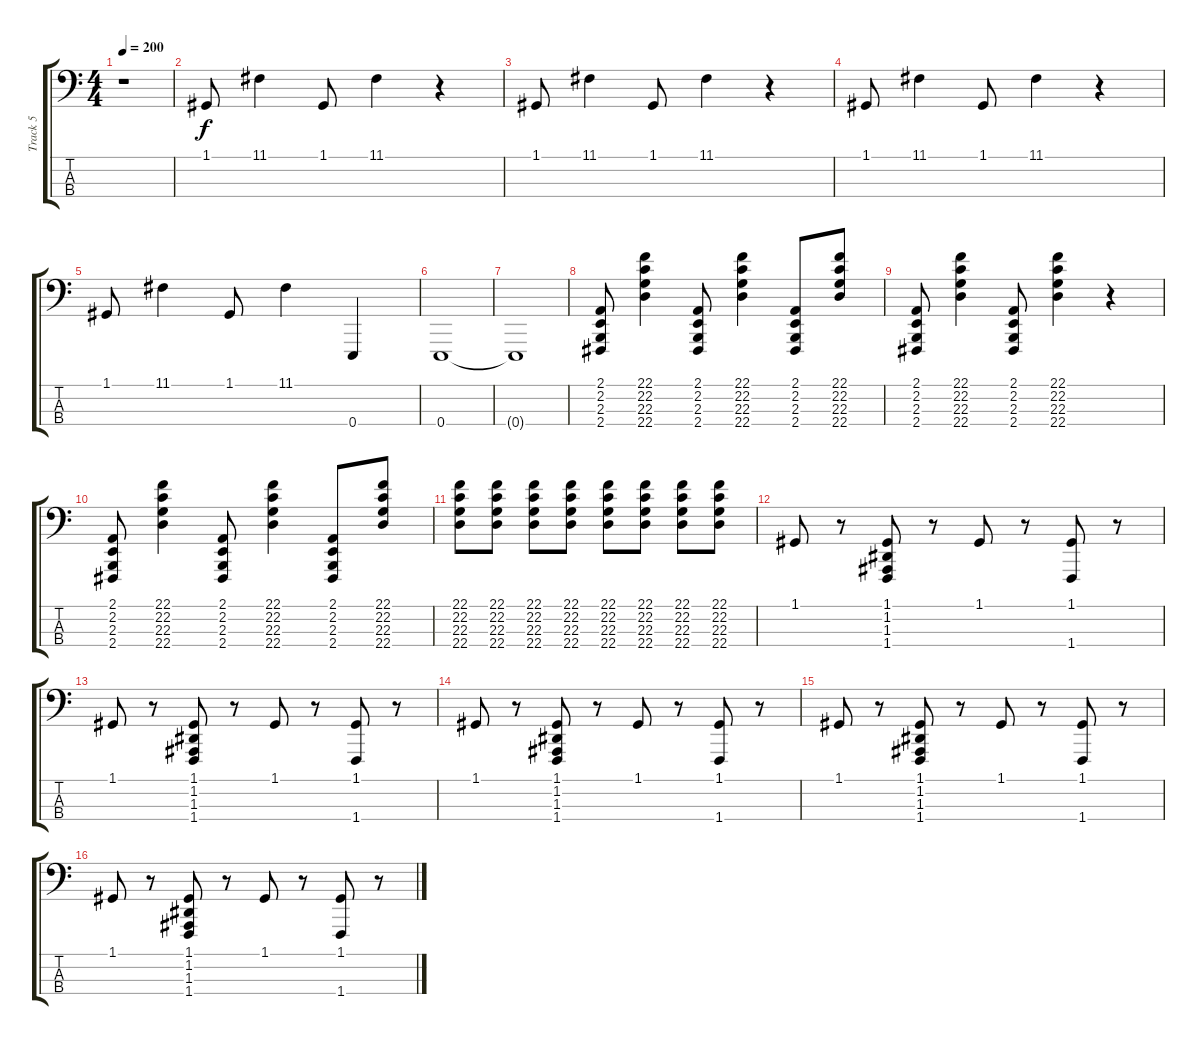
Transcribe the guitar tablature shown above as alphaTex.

\track ("Track 5" "Track 5") {instrument timpani}
\staff {score tabs}
\tuning (G2 D2 A1 E1) {hide}
\ts (4 4)
\tempo 200
\clef f4
\ks c
r.1{dy f instrument timpani} |
1.1.8 11.1.4 1.1.8 11.1.4 r.4 |
1.1.8 11.1.4 1.1.8 11.1.4 r.4 |
1.1.8 11.1.4 1.1.8 11.1.4 r.4 |
1.1.8 11.1.4 1.1.8 11.1.4 0.4.4 |
0.4.1 |
0.4{t}.1 |
(2.1 2.2 2.3 2.4).8 (22.1 22.2 22.3 22.4).4 (2.1 2.2 2.3 2.4).8 (22.1 22.2 22.3 22.4).4 (2.1 2.2 2.3 2.4).8 (22.1 22.2 22.3 22.4).8 |
(2.1 2.2 2.3 2.4).8 (22.1 22.2 22.3 22.4).4 (2.1 2.2 2.3 2.4).8 (22.1 22.2 22.3 22.4).4 r.4 |
(2.1 2.2 2.3 2.4).8 (22.1 22.2 22.3 22.4).4 (2.1 2.2 2.3 2.4).8 (22.1 22.2 22.3 22.4).4 (2.1 2.2 2.3 2.4).8 (22.1 22.2 22.3 22.4).8 |
(22.1 22.2 22.3 22.4).8 (22.1 22.2 22.3 22.4).8 (22.1 22.2 22.3 22.4).8 (22.1 22.2 22.3 22.4).8 (22.1 22.2 22.3 22.4).8 (22.1 22.2 22.3 22.4).8 (22.1 22.2 22.3 22.4).8 (22.1 22.2 22.3 22.4).8 |
1.1.8 r.8 (1.1 1.2 1.3 1.4).8 r.8 1.1.8 r.8 (1.1 1.4).8 r.8 |
1.1.8 r.8 (1.1 1.2 1.3 1.4).8 r.8 1.1.8 r.8 (1.1 1.4).8 r.8 |
1.1.8 r.8 (1.1 1.2 1.3 1.4).8 r.8 1.1.8 r.8 (1.1 1.4).8 r.8 |
1.1.8 r.8 (1.1 1.2 1.3 1.4).8 r.8 1.1.8 r.8 (1.1 1.4).8 r.8 |
1.1.8 r.8 (1.1 1.2 1.3 1.4).8 r.8 1.1.8 r.8 (1.1 1.4).8 r.8
